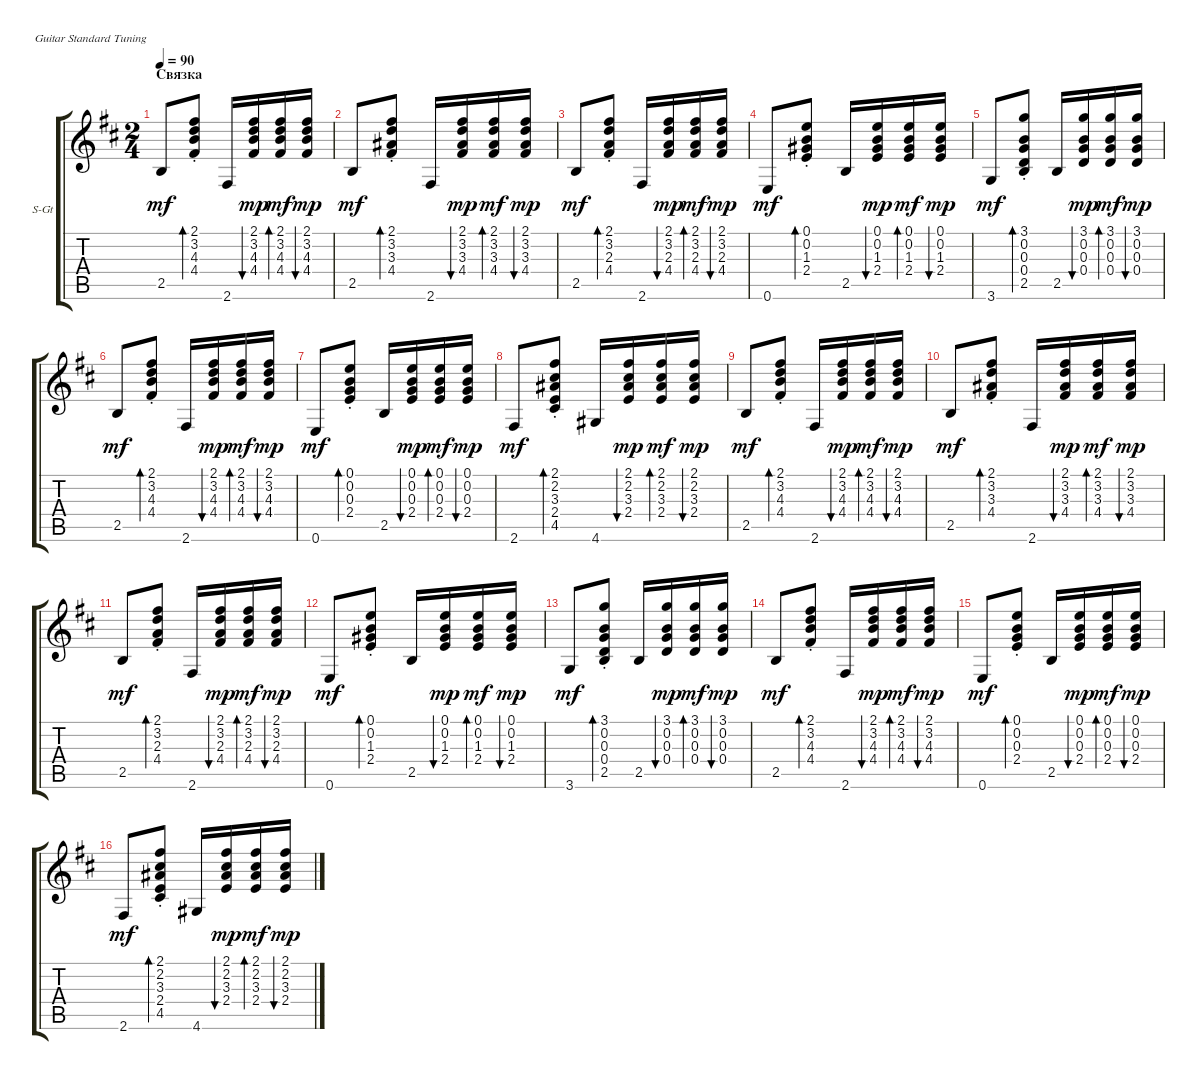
\defaultSystemsLayout 4
\bracketExtendMode groupsimilarinstruments
\firstSystemTrackNameOrientation horizontal
\otherSystemsTrackNameOrientation horizontal
\track ("Steel Guitar" "S-Gt") {instrument acousticguitarsteel}
\staff {score tabs}
\tuning (E4 B3 G3 D3 A2 E2)
\ts (2 4)
\section ("" "Связка")
\tempo 90
\clef g2
\ks bminor
2.5.8{dy mf} (4.3{st} 3.2{st} 4.4 2.1).8{bd 30} 2.6.16 (4.3 3.2 4.4 2.1).16{bu 30 dy mp} (4.3 3.2 4.4 2.1).16{bd 30 dy mf} (4.3 3.2 4.4 2.1).16{bu 30 dy mp} |
2.5.8{dy mf} (3.3{st} 3.2{st} 4.4 2.1).8{bd 30} 2.6.16 (3.3 3.2 4.4 2.1).16{bu 30 dy mp} (3.3 3.2 4.4 2.1).16{bd 30 dy mf} (3.3 3.2 4.4 2.1).16{bu 30 dy mp} |
2.5.8{dy mf} (2.3{st} 3.2{st} 4.4 2.1).8{bd 30} 2.6.16 (2.3 3.2 4.4 2.1).16{bu 30 dy mp} (2.3 3.2 4.4 2.1).16{bd 30 dy mf} (2.3 3.2 4.4 2.1).16{bu 30 dy mp} |
0.6.8{dy mf} (1.3{st} 0.2{st} 2.4 0.1).8{bd 30} 2.5.16 (1.3 0.2 2.4 0.1).16{bu 30 dy mp} (1.3 0.2 2.4 0.1).16{bd 30 dy mf} (1.3 0.2 2.4 0.1).16{bu 30 dy mp} |
3.6.8{dy mf} (0.3{st} 0.2{st} 0.4 3.1 2.5).8{bd 30} 2.5.16 (0.3 0.2 0.4 3.1).16{bu 30 dy mp} (0.3 0.2 0.4 3.1).16{bd 30 dy mf} (0.3 0.2 0.4 3.1).16{bu 30 dy mp} |
2.5.8{dy mf} (4.3{st} 3.2{st} 4.4 2.1).8{bd 30} 2.6.16 (4.3 3.2 4.4 2.1).16{bu 30 dy mp} (4.3 3.2 4.4 2.1).16{bd 30 dy mf} (4.3 3.2 4.4 2.1).16{bu 30 dy mp} |
0.6.8{dy mf} (0.3{st} 0.2{st} 2.4 0.1).8{bd 30} 2.5.16 (0.3 0.2 2.4 0.1).16{bu 30 dy mp} (0.3 0.2 2.4 0.1).16{bd 30 dy mf} (0.3 0.2 2.4 0.1).16{bu 30 dy mp} |
2.6.8{dy mf} (3.3{st} 2.2{st} 2.4 2.1 4.5).8{bd 30} 4.6.16 (3.3 2.2 2.4 2.1).16{bu 30 dy mp} (3.3 2.2 2.4 2.1).16{bd 30 dy mf} (3.3 2.2 2.4 2.1).16{bu 30 dy mp} |
2.5.8{dy mf} (4.3{st} 3.2{st} 4.4 2.1).8{bd 30} 2.6.16 (4.3 3.2 4.4 2.1).16{bu 30 dy mp} (4.3 3.2 4.4 2.1).16{bd 30 dy mf} (4.3 3.2 4.4 2.1).16{bu 30 dy mp} |
2.5.8{dy mf} (3.3{st} 3.2{st} 4.4 2.1).8{bd 30} 2.6.16 (3.3 3.2 4.4 2.1).16{bu 30 dy mp} (3.3 3.2 4.4 2.1).16{bd 30 dy mf} (3.3 3.2 4.4 2.1).16{bu 30 dy mp} |
2.5.8{dy mf} (2.3{st} 3.2{st} 4.4 2.1).8{bd 30} 2.6.16 (2.3 3.2 4.4 2.1).16{bu 30 dy mp} (2.3 3.2 4.4 2.1).16{bd 30 dy mf} (2.3 3.2 4.4 2.1).16{bu 30 dy mp} |
0.6.8{dy mf} (1.3{st} 0.2{st} 2.4 0.1).8{bd 30} 2.5.16 (1.3 0.2 2.4 0.1).16{bu 30 dy mp} (1.3 0.2 2.4 0.1).16{bd 30 dy mf} (1.3 0.2 2.4 0.1).16{bu 30 dy mp} |
3.6.8{dy mf} (0.3{st} 0.2{st} 0.4 3.1 2.5).8{bd 30} 2.5.16 (0.3 0.2 0.4 3.1).16{bu 30 dy mp} (0.3 0.2 0.4 3.1).16{bd 30 dy mf} (0.3 0.2 0.4 3.1).16{bu 30 dy mp} |
2.5.8{dy mf} (4.3{st} 3.2{st} 4.4 2.1).8{bd 30} 2.6.16 (4.3 3.2 4.4 2.1).16{bu 30 dy mp} (4.3 3.2 4.4 2.1).16{bd 30 dy mf} (4.3 3.2 4.4 2.1).16{bu 30 dy mp} |
0.6.8{dy mf} (0.3{st} 0.2{st} 2.4 0.1).8{bd 30} 2.5.16 (0.3 0.2 2.4 0.1).16{bu 30 dy mp} (0.3 0.2 2.4 0.1).16{bd 30 dy mf} (0.3 0.2 2.4 0.1).16{bu 30 dy mp} |
2.6.8{dy mf} (3.3{st} 2.2{st} 2.4 2.1 4.5).8{bd 30} 4.6.16 (3.3 2.2 2.4 2.1).16{bu 30 dy mp} (3.3 2.2 2.4 2.1).16{bd 30 dy mf} (3.3 2.2 2.4 2.1).16{bu 30 dy mp}
